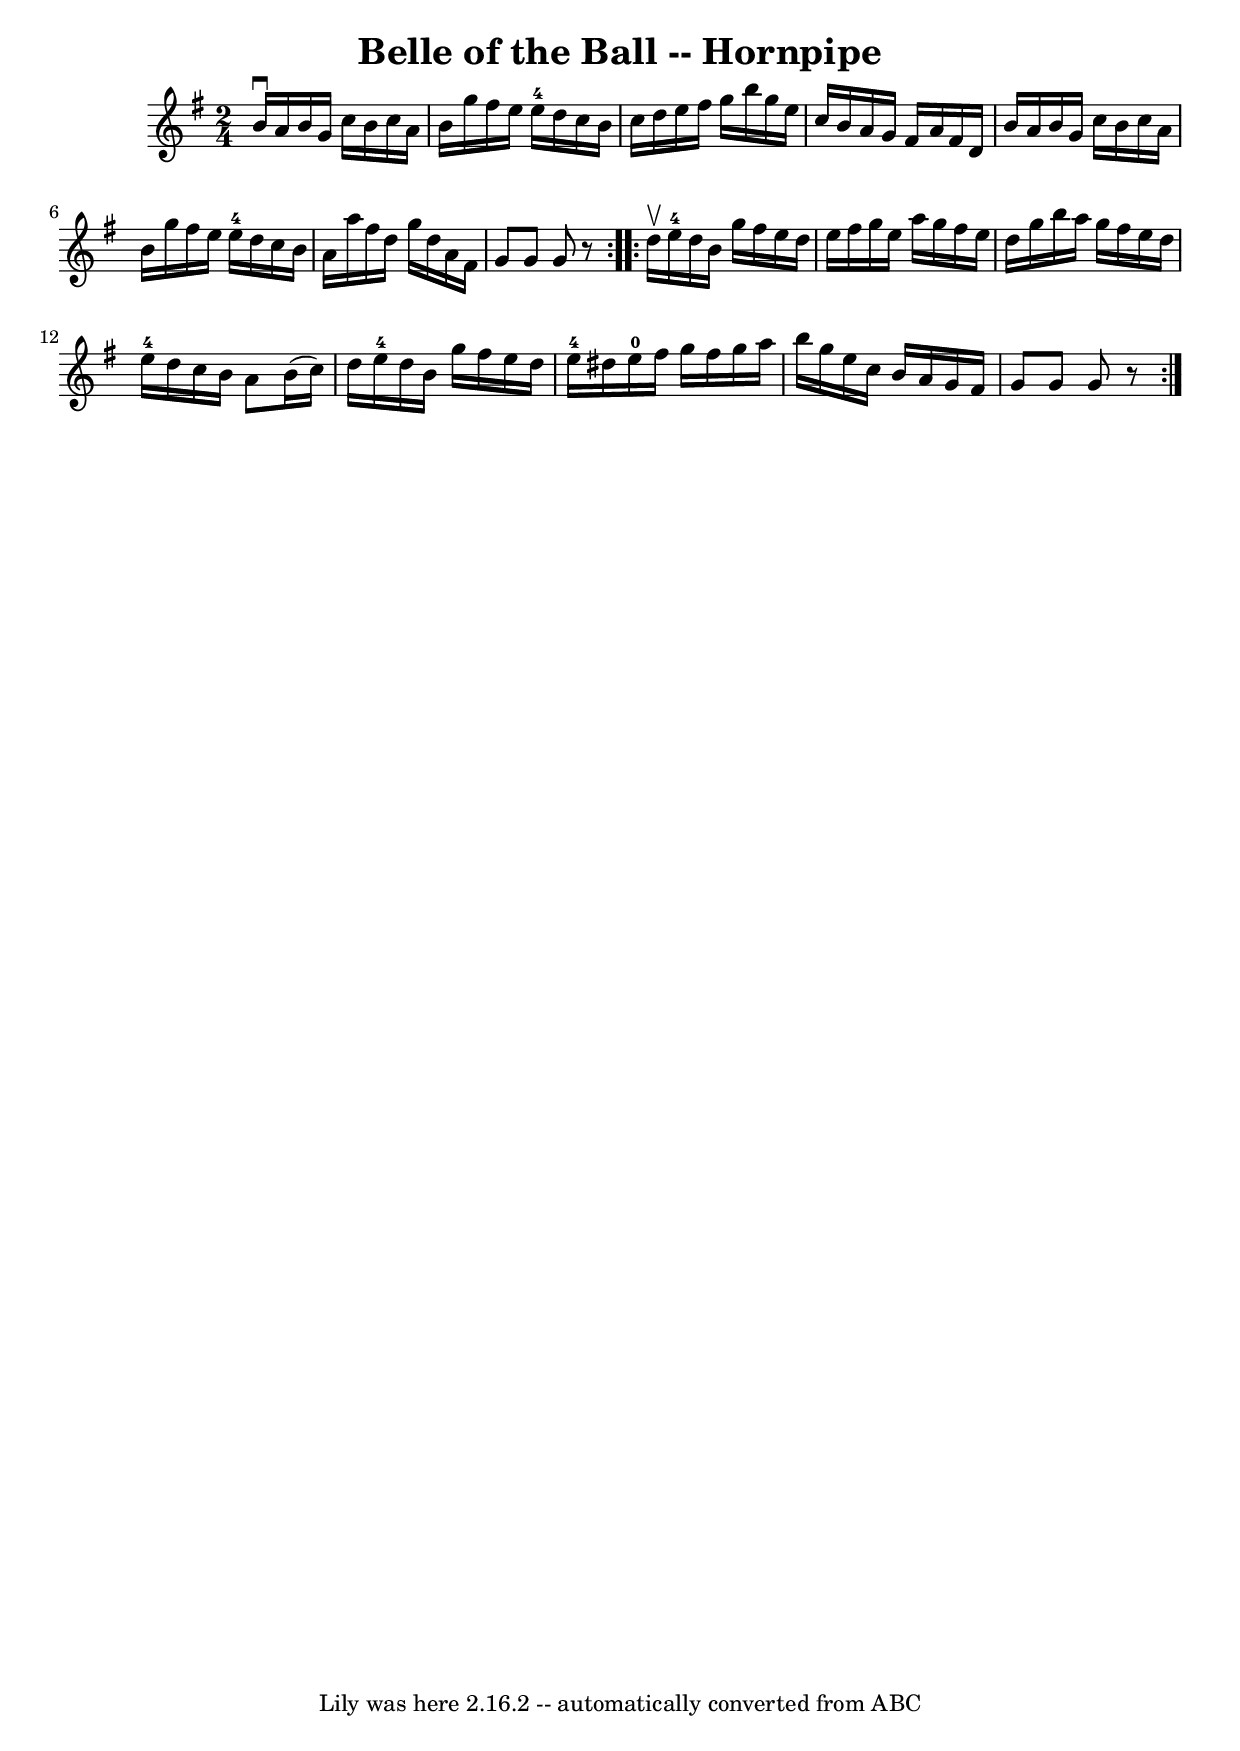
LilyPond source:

\version "2.7.40"
\include "Mammoth.ily"
\header {
	book = "Cole's 1000 Fiddle Tunes"
	crossRefNumber = "1"
	footnotes = ""
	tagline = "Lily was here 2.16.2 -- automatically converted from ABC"
	title = "Belle of the Ball -- Hornpipe"
}
voicedefault =  {
\set Score.defaultBarType = "empty"

\repeat volta 2 {
\time 2/4 \key g \major b'16^\downbow a'16 b'16 g'16 c''16    
b'16 c''16 a'16  |
 b'16 g''16 fis''16 e''16 e''16 
-4 d''16 c''16 b'16  |
 c''16 d''16 e''16 fis''16    
g''16 b''16 g''16 e''16  |
 c''16 b'16 a'16 g'16    
fis'16 a'16 fis'16 d'16  |
 b'16 a'16 b'16 g'16    
c''16 b'16 c''16 a'16  |
 b'16 g''16 fis''16 e''16    
 e''16-4 d''16 c''16 b'16  |
 a'16 a''16 fis''16    
d''16 g''16 d''16 a'16 fis'16  |
 g'8 g'8 g'8    r8 } 
    \repeat volta 2 { d''16^\upbow e''16-4 d''16 b'16 g''16    
fis''16 e''16 d''16  |
 e''16 fis''16 g''16 e''16    
a''16 g''16 fis''16 e''16  |
 d''16 g''16 b''16 a''16 
 g''16 fis''16 e''16 d''16  |
 e''16-4 d''16 c''16   
 b'16 a'8 b'16 (c''16) |
 d''16 e''16-4 d''16    
b'16 g''16 fis''16 e''16 d''16  |
 e''16-4 dis''16    
e''16-0 fis''16 g''16 fis''16 g''16 a''16  |
 b''16    
g''16 e''16 c''16 b'16 a'16 g'16 fis'16  |
 g'8    
g'8 g'8    r8 }   
}

\score{
    <<

	\context Staff="default"
	{
	    \voicedefault 
	}

    >>
	\layout {
	}
	\midi {}
}
